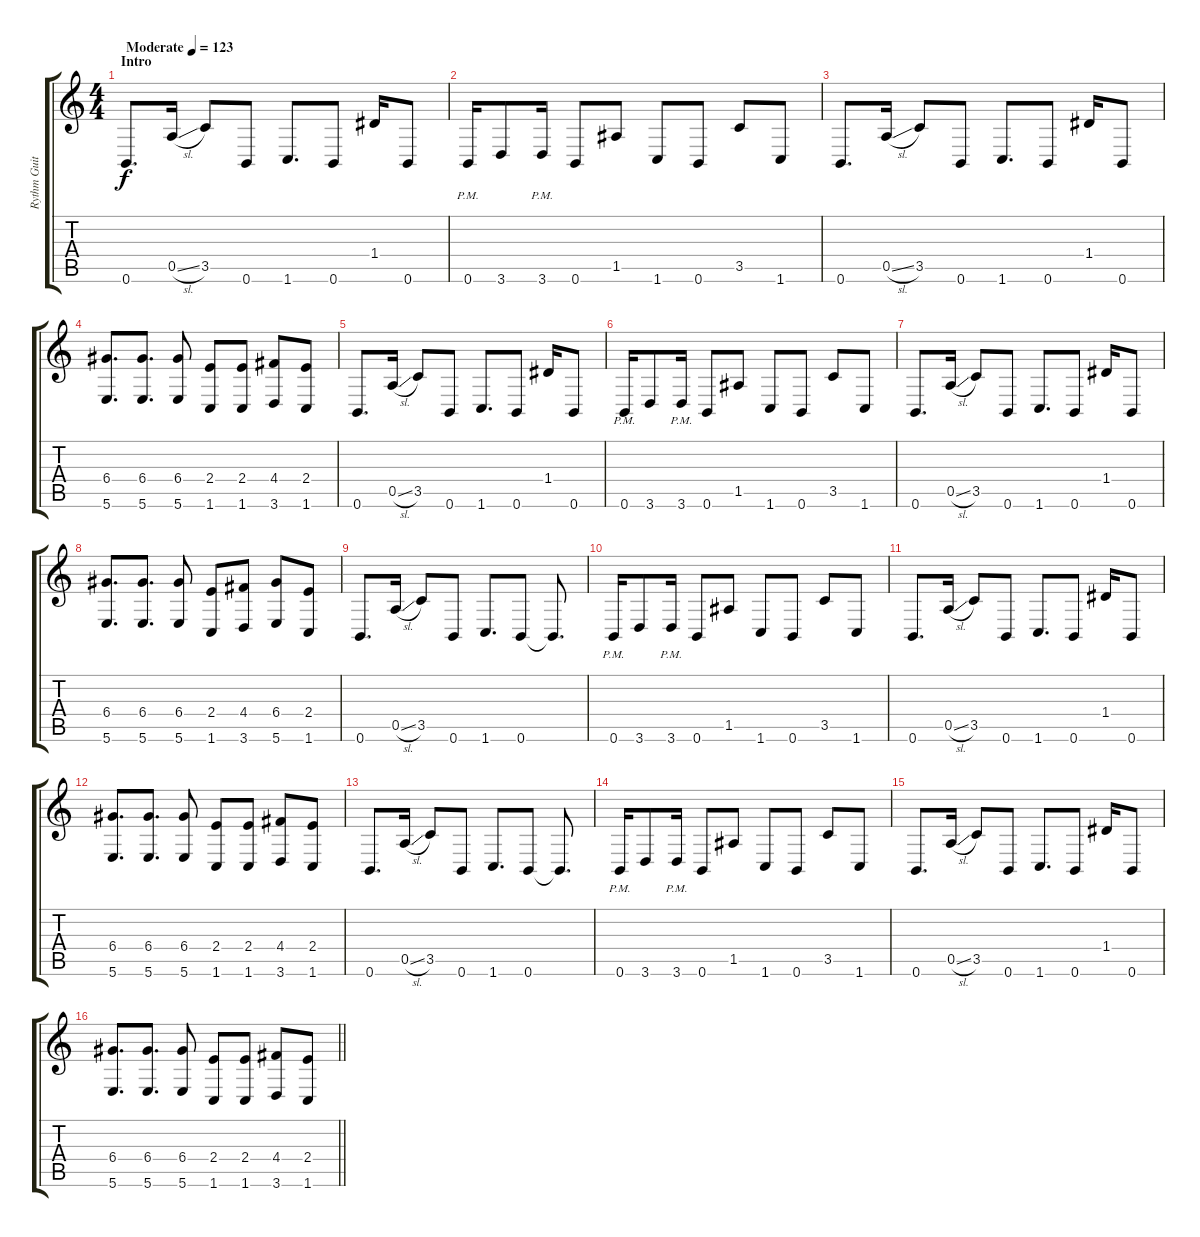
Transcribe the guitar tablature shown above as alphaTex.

\track ("Rythm Guitar 2" "Rythm Guit") {instrument distortionguitar}
\staff {score tabs}
\tuning (E4 B3 G3 D3 A2 B1) {hide}
\ts (4 4)
\section ("" "Intro")
\tempo (123 "Moderate")
\clef g2
\ks c
0.6.8{d dy f instrument distortionguitar} 0.5{sl}.16 3.5.8 0.6.8 1.6.8{d} 0.6.8 1.4.16 0.6.8 |
0.6{pm}.16 3.6.8 3.6{pm}.16 0.6.8 1.5.8 1.6.8 0.6.8 3.5.8 1.6.8 |
0.6.8{d} 0.5{sl}.16 3.5.8 0.6.8 1.6.8{d} 0.6.8 1.4.16 0.6.8 |
(6.4 5.6).8{d} (6.4 5.6).8{d} (6.4 5.6).8 (2.4 1.6).8 (2.4 1.6).8 (4.4 3.6).8 (2.4 1.6).8 |
0.6.8{d} 0.5{sl}.16 3.5.8 0.6.8 1.6.8{d} 0.6.8 1.4.16 0.6.8 |
0.6{pm}.16 3.6.8 3.6{pm}.16 0.6.8 1.5.8 1.6.8 0.6.8 3.5.8 1.6.8 |
0.6.8{d} 0.5{sl}.16 3.5.8 0.6.8 1.6.8{d} 0.6.8 1.4.16 0.6.8 |
(6.4 5.6).8{d} (6.4 5.6).8{d} (6.4 5.6).8 (2.4 1.6).8 (4.4 3.6).8 (6.4 5.6).8 (2.4 1.6).8 |
0.6.8{d} 0.5{sl}.16 3.5.8 0.6.8 1.6.8{d} 0.6.8 0.6{t}.8{d} |
0.6{pm}.16 3.6.8 3.6{pm}.16 0.6.8 1.5.8 1.6.8 0.6.8 3.5.8 1.6.8 |
0.6.8{d} 0.5{sl}.16 3.5.8 0.6.8 1.6.8{d} 0.6.8 1.4.16 0.6.8 |
(6.4 5.6).8{d} (6.4 5.6).8{d} (6.4 5.6).8 (2.4 1.6).8 (2.4 1.6).8 (4.4 3.6).8 (2.4 1.6).8 |
0.6.8{d} 0.5{sl}.16 3.5.8 0.6.8 1.6.8{d} 0.6.8 0.6{t}.8{d} |
0.6{pm}.16 3.6.8 3.6{pm}.16 0.6.8 1.5.8 1.6.8 0.6.8 3.5.8 1.6.8 |
0.6.8{d} 0.5{sl}.16 3.5.8 0.6.8 1.6.8{d} 0.6.8 1.4.16 0.6.8 |
\barLineRight lightlight
(6.4 5.6).8{d} (6.4 5.6).8{d} (6.4 5.6).8 (2.4 1.6).8 (2.4 1.6).8 (4.4 3.6).8 (2.4 1.6).8
